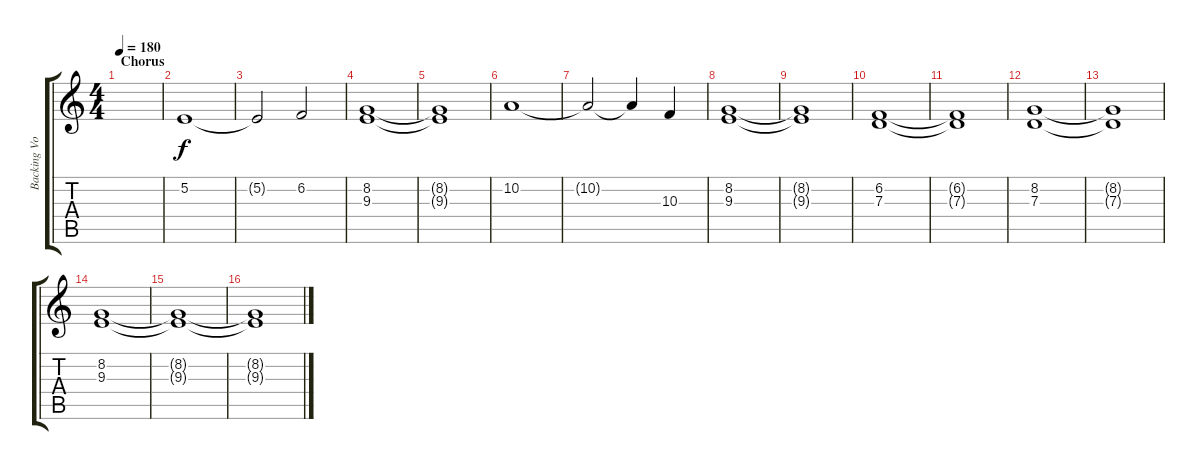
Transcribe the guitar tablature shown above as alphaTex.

\track ("Backing Vocals" "Backing Vo") {instrument choiraahs}
\staff {score tabs}
\tuning (E4 B3 G3 D3 A2 E2) {hide}
\ts (4 4)
\section ("" "Chorus")
\tempo 180
\clef g2
\ks c
|
5.2.1 |
5.2{t}.2 6.2.2 |
(8.2 9.3).1 |
(8.2{t} 9.3{t}).1 |
10.2.1 |
10.2{t}.2 10.2{t}.4 10.3.4 |
(8.2 9.3).1 |
(8.2{t} 9.3{t}).1 |
(6.2 7.3).1 |
(6.2{t} 7.3{t}).1 |
(8.2 7.3).1 |
(8.2{t} 7.3{t}).1 |
(8.2 9.3).1 |
(8.2{t} 9.3{t}).1 |
(8.2{t} 9.3{t}).1
